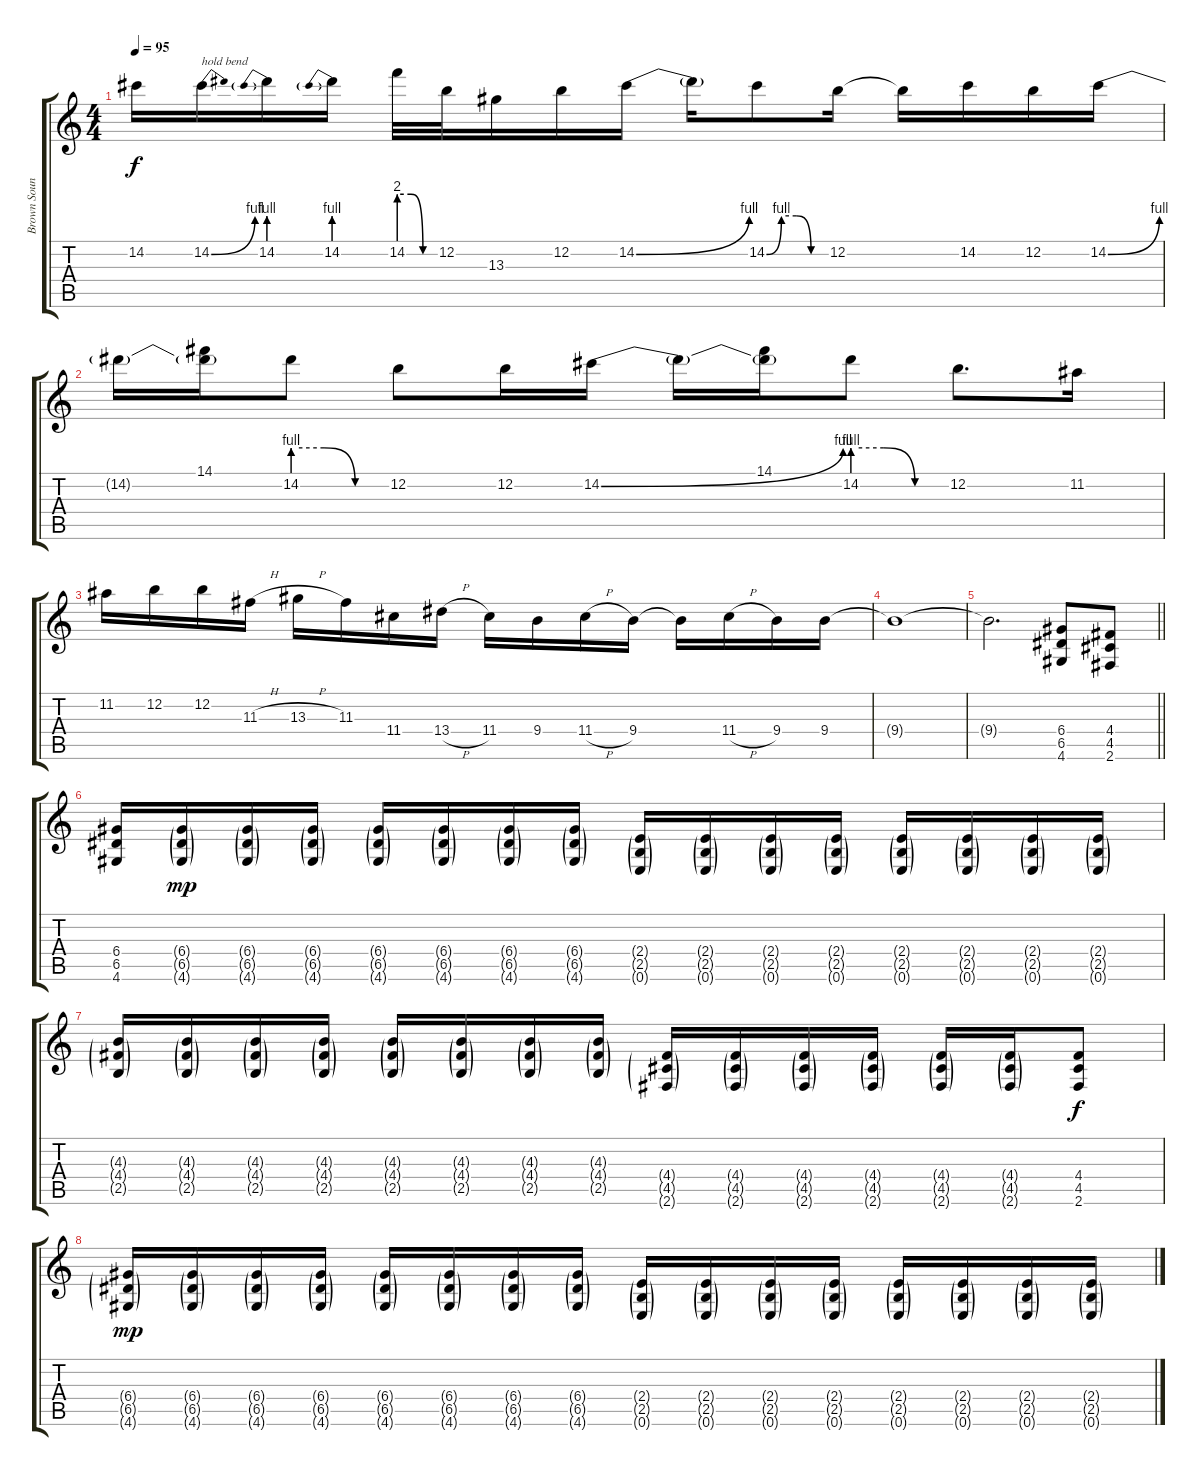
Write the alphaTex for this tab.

\track ("Brown Sound" "Brown Soun") {instrument distortionguitar}
\staff {score tabs}
\tuning (E4 B3 G3 D3 A2 E2) {hide}
\ts (4 4)
\tempo 95
\clef g2
\ks c
14.2{t}.16{dy f} 14.2{be (bend 0 0 60 4)}.16{txt "hold bend"} 14.2{be (prebend 0 4 60 4)}.16 14.2{be (prebend 0 4 60 4)}.16 14.2{be (custom 0 8 20 8 40 0 60 0)}.32 12.2.32 13.3.16 12.2.16 14.2{be (bend 0 0 60 4)}.16 14.2{t}.16 14.2{be (custom 0 0 15 4 30 4 45 0 60 0)}.8 12.2.16 12.2{t}.16 14.2.16 12.2.16 14.2{be (bend 0 0 60 4)}.16 |
14.2{t}.16 (14.1 14.2{t}).16 14.2{be (custom 0 4 20 4 40 0 60 0)}.8 12.2.8 12.2.16 14.2{be (bend 0 0 60 4)}.16 14.2{t}.16 (14.1 14.2{t}).16 14.2{be (custom 0 4 20 4 40 0 60 0)}.8 12.2.8{d} 11.2.16 |
11.2.16 12.2.16 12.2.16 11.3{h}.16 13.3{h}.16 11.3.16 11.4.16 13.4{h}.16 11.4.16 9.4.16 11.4{h}.16 9.4.16 9.4{t}.16 11.4{h}.16 9.4.16 9.4.16 |
9.4{t}.1 |
\barLineRight lightlight
9.4{t}.2{d} (6.4 6.5 4.6).8 (4.4 4.5 2.6).8 |
(6.4 6.5 4.6).16 (6.4{g} 6.5{g} 4.6{g}).16{dy mp} (6.4{g} 6.5{g} 4.6{g}).16 (6.4{g} 6.5{g} 4.6{g}).16 (6.4{g} 6.5{g} 4.6{g}).16 (6.4{g} 6.5{g} 4.6{g}).16 (6.4{g} 6.5{g} 4.6{g}).16 (6.4{g} 6.5{g} 4.6{g}).16 (2.4{g} 2.5{g} 0.6{g}).16 (2.4{g} 2.5{g} 0.6{g}).16 (2.4{g} 2.5{g} 0.6{g}).16 (2.4{g} 2.5{g} 0.6{g}).16 (2.4{g} 2.5{g} 0.6{g}).16 (2.4{g} 2.5{g} 0.6{g}).16 (2.4{g} 2.5{g} 0.6{g}).16 (2.4{g} 2.5{g} 0.6{g}).16 |
(4.3{g} 4.4{g} 2.5{g}).16 (4.3{g} 4.4{g} 2.5{g}).16 (4.3{g} 4.4{g} 2.5{g}).16 (4.3{g} 4.4{g} 2.5{g}).16 (4.3{g} 4.4{g} 2.5{g}).16 (4.3{g} 4.4{g} 2.5{g}).16 (4.3{g} 4.4{g} 2.5{g}).16 (4.3{g} 4.4{g} 2.5{g}).16 (4.4{g} 4.5{g} 2.6{g}).16 (4.4{g} 4.5{g} 2.6{g}).16 (4.4{g} 4.5{g} 2.6{g}).16 (4.4{g} 4.5{g} 2.6{g}).16 (4.4{g} 4.5{g} 2.6{g}).16 (4.4{g} 4.5{g} 2.6{g}).16 (4.4 4.5 2.6).8{dy f} |
(6.4{g} 6.5{g} 4.6{g}).16{dy mp} (6.4{g} 6.5{g} 4.6{g}).16 (6.4{g} 6.5{g} 4.6{g}).16 (6.4{g} 6.5{g} 4.6{g}).16 (6.4{g} 6.5{g} 4.6{g}).16 (6.4{g} 6.5{g} 4.6{g}).16 (6.4{g} 6.5{g} 4.6{g}).16 (6.4{g} 6.5{g} 4.6{g}).16 (2.4{g} 2.5{g} 0.6{g}).16 (2.4{g} 2.5{g} 0.6{g}).16 (2.4{g} 2.5{g} 0.6{g}).16 (2.4{g} 2.5{g} 0.6{g}).16 (2.4{g} 2.5{g} 0.6{g}).16 (2.4{g} 2.5{g} 0.6{g}).16 (2.4{g} 2.5{g} 0.6{g}).16 (2.4{g} 2.5{g} 0.6{g}).16
